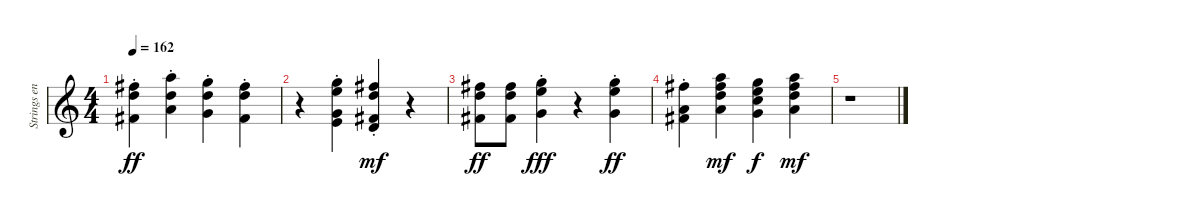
\track ("Strings ensemble" "Strings en") {instrument stringensemble1}
\staff {score}
\tuning (E4 B3 G3 D3 G2 C2) {hide}
\ts (4 4)
\tempo 162
\clef g2
\ks c
(14.1{st} 15.2{st} 16.4{st}).4{dy ff} (17.1{st} 15.2{st} 14.3{st}).4 (15.1{st} 15.2{st} 17.4{st}).4 (14.1{st} 15.2{st} 16.4{st}).4 |
r.4 (0.1{st} 20.2{st} 21.3{st} 17.4{st}).4 (19.2{st} 19.3{st} 16.4{st} 19.5{st}).4{dy mf} r.4 |
(14.1 15.2 16.4).8{dy ff} (14.1 15.2 16.4).8 (15.1{st} 17.2{st} 17.4{st}).4{dy fff} r.4 (15.1{st} 17.2{st} 17.4{st}).4{dy ff} |
(14.1{st} 14.3{st} 16.4{st}).4 (17.1 19.2 19.3 19.4).4{dy mf} (15.1 17.2 17.3 17.4).4{dy f} (17.1 19.2 19.3 19.4).4{dy mf} |
r.1
